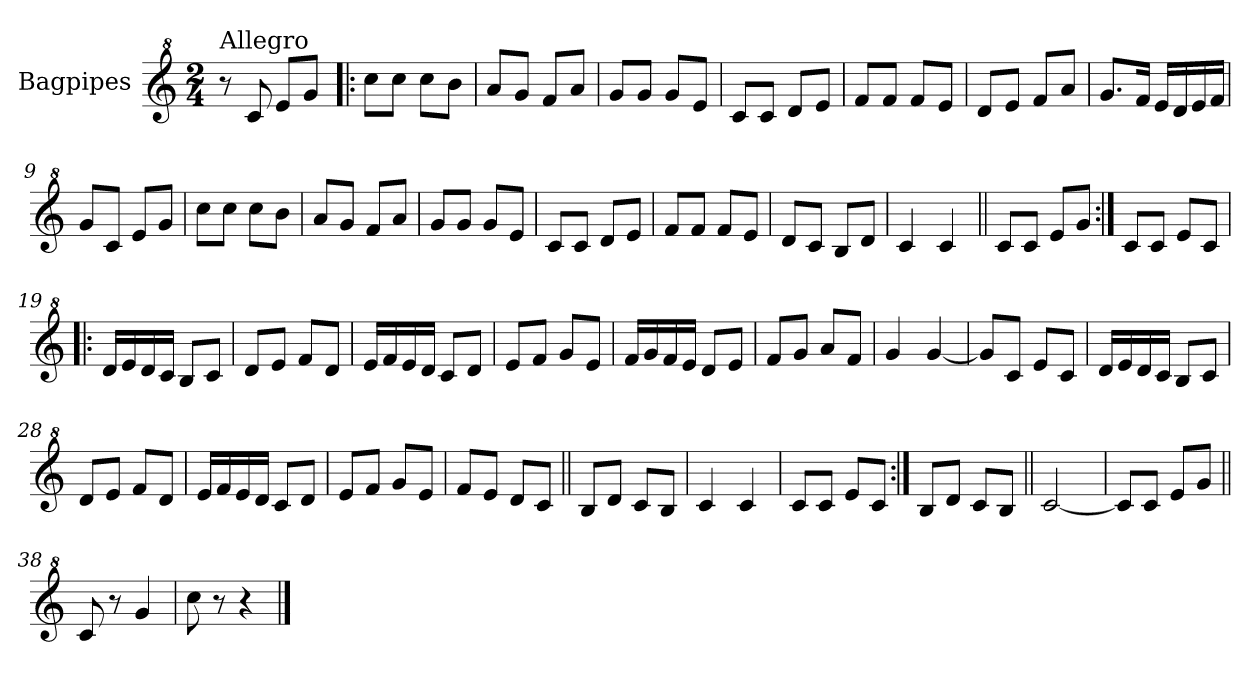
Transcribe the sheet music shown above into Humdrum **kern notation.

**kern
*part1
*staff1
*I"Bagpipes
*I'Bag
*clefG^2
*k[]
*C:
*M2/4
=1
!LO:TX:a:t=Allegro
8r
8cc/
8ee/L
8gg/J
=2!|:
8ccc\L
8ccc\J
8ccc\L
8bb\J
=3
8aa/L
8gg/J
8ff/L
8aa/J
=4
8gg/L
8gg/J
8gg/L
8ee/J
=5
8cc/L
8cc/J
8dd/L
8ee/J
=6
8ff/L
8ff/J
8ff/L
8ee/J
=7
8dd/L
8ee/J
8ff/L
8aa/J
=8
8.gg/L
16ff/Jk
16ee/LL
16dd/
16ee/
16ff/JJ
!!LO:LB:g=z
=9
8gg/L
8cc/J
8ee/L
8gg/J
=10
8ccc\L
8ccc\J
8ccc\L
8bb\J
=11
8aa/L
8gg/J
8ff/L
8aa/J
=12
8gg/L
8gg/J
8gg/L
8ee/J
=13
8cc/L
8cc/J
8dd/L
8ee/J
=14
8ff/L
8ff/J
8ff/L
8ee/J
=15
8dd/L
8cc/J
8b/L
8dd/J
=16
4cc/
4cc/
=17||
8cc/L
8cc/J
8ee/L
8gg/J
!!LO:LB:g=z
=18:|!
8cc/L
8cc/J
8ee/L
8cc/J
=19!|:
16dd/LL
16ee/
16dd/
16cc/JJ
8b/L
8cc/J
=20
8dd/L
8ee/J
8ff/L
8dd/J
=21
16ee/LL
16ff/
16ee/
16dd/JJ
8cc/L
8dd/J
=22
8ee/L
8ff/J
8gg/L
8ee/J
=23
16ff/LL
16gg/
16ff/
16ee/JJ
8dd/L
8ee/J
=24
8ff/L
8gg/J
8aa/L
8ff/J
=25
4gg/
[4gg/
!!LO:LB:g=z
=26
8gg/L]
8cc/J
8ee/L
8cc/J
=27
16dd/LL
16ee/
16dd/
16cc/JJ
8b/L
8cc/J
=28
8dd/L
8ee/J
8ff/L
8dd/J
=29
16ee/LL
16ff/
16ee/
16dd/JJ
8cc/L
8dd/J
=30
8ee/L
8ff/J
8gg/L
8ee/J
=31
8ff/L
8ee/J
8dd/L
8cc/J
=32||
8b/L
8dd/J
8cc/L
8b/J
=33
4cc/
4cc/
!!LO:LB:g=z
=34
8cc/L
8cc/J
8ee/L
8cc/J
=35:|!
8b/L
8dd/J
8cc/L
8b/J
=36||
[2cc/
=37
8cc/L]
8cc/J
8ee/L
8gg/J
=38||
8cc/
8r
4gg/
=39
8ccc\
8r
4r
==
*-
